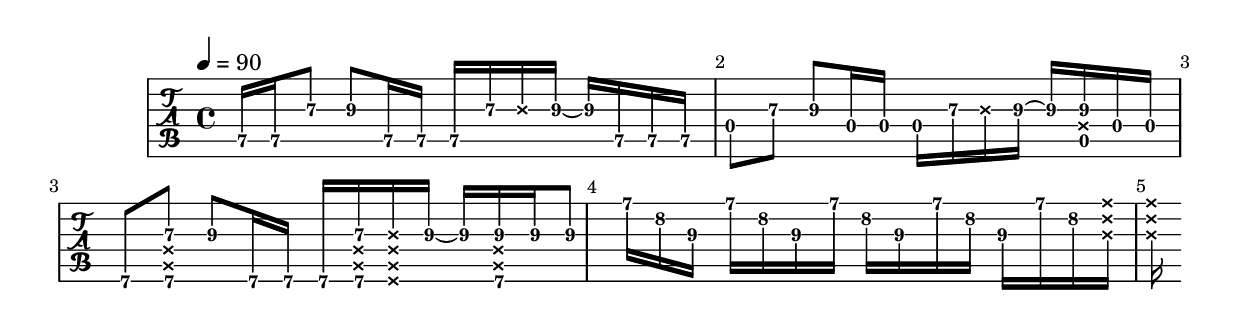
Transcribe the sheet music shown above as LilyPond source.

\version "2.20.0"
\include "macros.ly"
song_tempo = 90

lead = {
  \absolute  {
    \override Score.SpacingSpanner.shortest-duration-space = #4.0

    % bar 1
    e16\5 e16\5 d'8\3
    e'8\3 e16\5 e16\5
    e16\5 d'16\3 \deadNote d'16\3 e'16\3~
    e'16\3 e16\5 e16\5 e16\5
    |
    % bar 2
    d8\4 d'8\3
    e'8\3 d16\4 d16\4
    d16\4 d'16\3 \deadNote d'16\3 e'16\3~
    e'16\3 < a,\5 \deadNote d\4 e'\3 >16 d16\4 d16\4
    |
    % bar 3
    b,8\6 <b,\6 \deadNote e\5 \deadNote a\4 d'\3>8
    e'8\3 b,16\6 b,16\6
    b,16\6 <b,\6 \deadNote e\5 \deadNote a\4 d'\3>16 <\deadNote b,\6 \deadNote e\5 \deadNote a\4 \deadNote e'\3>16  e'16\3~
    e'16\3 <b,\6 \deadNote a\5 \deadNote d\4 e'\3>16 e'16\3 e'8\3
    |
    % bar 4
    b'16\1 g'16\2 e'16\3
    b'16\1 g'16\2 e'16\3
    b'16\1 g'16\2 e'16\3
    b'16\1 g'16\2 e'16\3
    b'16\1 g'16\2
    <\deadNote b'\1 \deadNote g'\2 \deadNote e'\3>16
    <\deadNote b'\1 \deadNote g'\2 \deadNote e'\3>16
    }

}

drumbar =  \drummode {  bd4 sn4  bd4 sn4 }

drumbars = {
\repeat unfold 8 { \drumbar | }
}


drumbarhh =  \drummode {
  sn8
  sn8
  sn8
  sn8
  sn8
  sn8
  sn8
  sn8
}

drumbarshh = {
  \repeat unfold 8 {  \drumbarhh }

}





\score {
    <<
    \new TabStaff {
        \tempo 4 = \song_tempo
        \tabFullNotation
        \override Score.BarNumber.break-visibility = ##(#t #t #t)
        \lead
    }

    >>

    \layout {}
}


\score {
        \unfoldRepeats {
        <<
            \new DrumStaff
                \tempo 4 = \song_tempo
                <<
                    \new DrumVoice {  \drumbarshh }
                    \new DrumVoice {  \drumbars }
                >>

            \new Staff {
                  \lead
                  \set Staff.midiMinimumVolume = #0.9
                  \set Staff.midiMaximumVolume = #0.9
                  \set Staff.midiInstrument = "electric guitar (clean)"
            }
        >>
        }

       \midi {
            \tempo 4 = \song_tempo
    }
}
